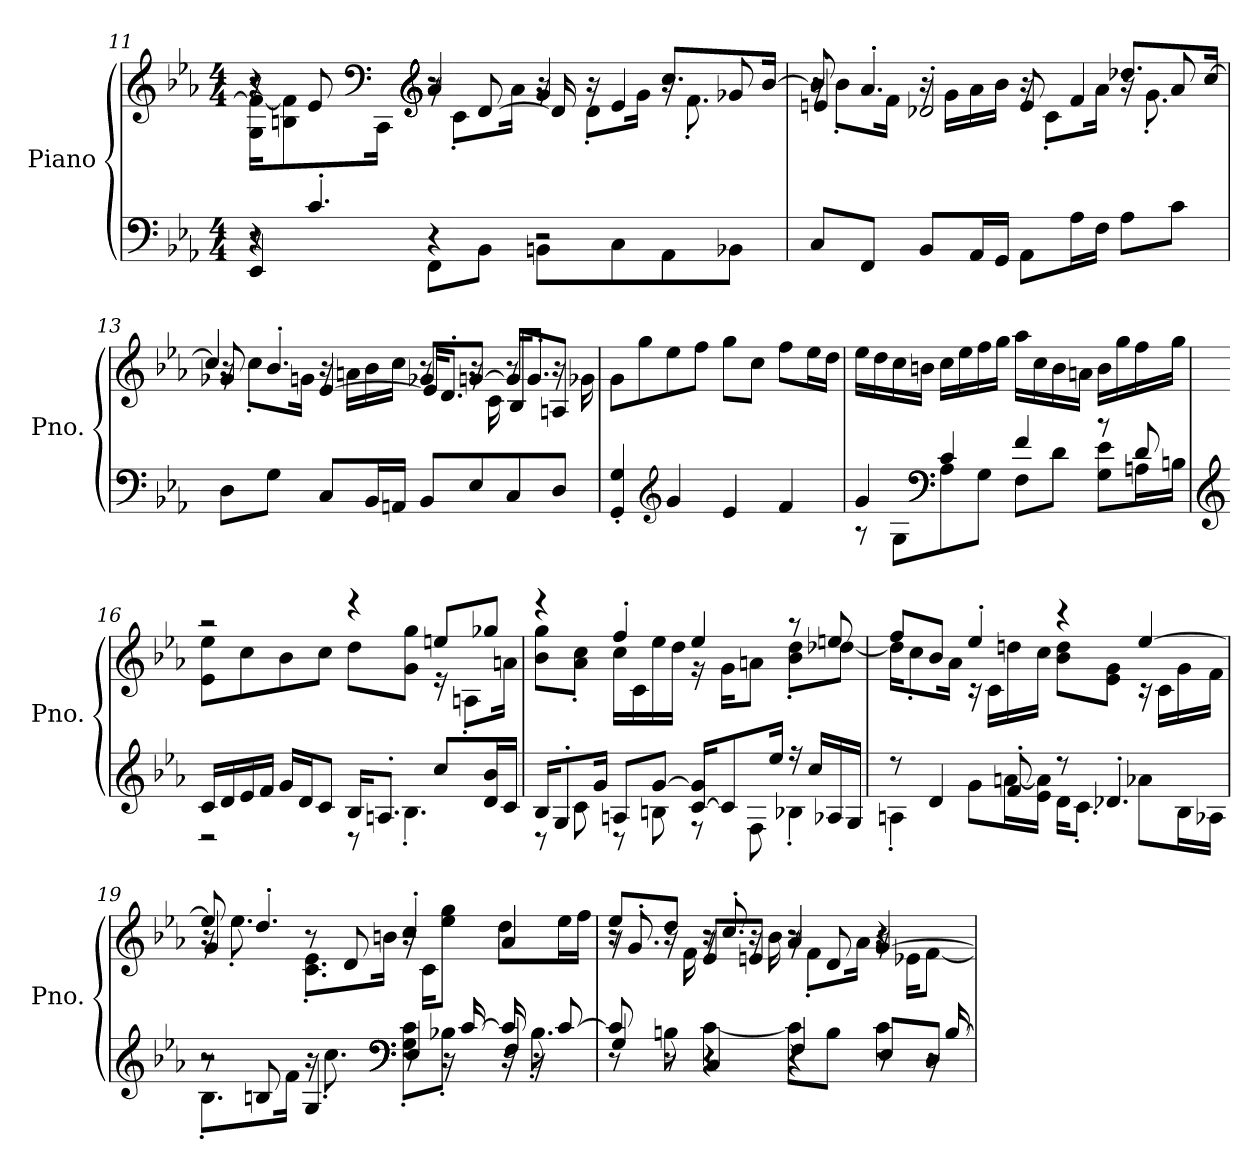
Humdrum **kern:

**kern	**kern
*part1	*part1
*staff2	*staff1
*I"Piano	*
*I'Pno.	*
!!LO:LB:g=z
*clefF4	*clefG2
*k[b-e-a-]	*k[b-e-a-]
*M4/4	*M4/4
=11	=11
*^	*^
*	*^	*	*^
8r	4r	4EE-/	8r	16G\ 16f\_KL	4r
.	.	.	.	8Bn\ 8f\]	.
4.c'/	.	.	8e-/	.	.
*	*	*	*clefF4	*	*
.	.	.	.	16CC\Jk	.
*	*	*	*clefG2	*	*
.	8FF\L	4r	4a-/	16r	8r
.	.	.	.	8c'\L	.
.	8BB-\J	.	.	.	[8d/
.	.	.	.	16a-\Jk	.
2r	8BBn\L	2r	4g/	16r	16d/]
.	.	.	.	8d'\L	16r
.	8C\	.	.	.	4e-/
.	.	.	.	16g\Jk	.
.	8AA-\	.	8.cc/L	16r	.
.	.	.	.	8.f'\	.
.	8BB-X\J	.	.	.	8g-X/
.	.	.	[16b-/Jk	.	.
*v	*v	*v	*	*	*
=12	=12	=12	=12
8C/L	8b-/]	16r	4en'/
.	.	8b-'\L	.
8FF/J	4.a-'/	.	.
.	.	16f\Jk	.
8BB-/L	.	16r	2d-X'/
.	.	16g\LL	.
16AA-/L	.	16a-\	.
16GG/JJ	.	16b-\JJ	.
8AA-\L	8e/	16r	.
.	.	8c'\L	.
16A-\L	4f/	.	.
16F\JJ	.	16a-\Jk	.
8A-\L	.	16r	8.dd-X/L
.	.	8.g'\	.
8c\J	8a-/	.	.
.	.	.	[16cc/Jk
!!LO:PB:g=z	!!	!!
=13	=13	=13	=13
8D\L	8g-X/	16r	4cc/]
.	.	8cc'\L	.
8G\J	4.b-'/	.	.
.	.	16gn\Jk	.
8C/L	.	16r	[4e-/
.	.	16an\LL	.
16BB-/L	.	16b-\	.
16AAn/JJ	.	16cc\JJ	.
8BB-/L	8g-X/L	8r	16e-/KL]
.	.	.	8.d'/J
8E-/	[8gn/J	16r	.
.	.	16c\	.
8C/	16g/KL]	8r	8B-/L
.	8.g'/J	.	.
8D/J	.	16r	8An/J
.	.	16g-X\	.
*	*v	*v	*v
=14	=14
4GG/' 4G/'	8g\L
.	8gg\
*clefG2	*
4g/	8ee-\
.	8ff\J
4e-/	8gg\L
.	8cc\J
4f/	8ff\L
.	16ee-\L
.	16dd\JJ
!!LO:LB:g=z
=15	=15
*^	*
4g/	8r	16ee-\LL
.	.	16dd\
.	8G\L	16cc\
.	.	16bn\JJ
*clefF4	*	*
4c/	8A-\	16cc\LL
.	.	16ee-\
.	8G\J	16ff\
.	.	16gg\JJ
4f/	8F\L	16aa-\LL
.	.	16cc\
.	8d\J	16b\
.	.	16an\JJ
8r	8G\ 8e-\L	16b\LL
.	.	16gg\
8d/	16An\L	16ff\
.	16Bn\JJ	16gg\JJ
=16	=16	=16
*clefG2	*	*
*	*	*^
16c/LL	2r	2r	8e-\ 8ee-\L
16d/	.	.	.
16e-/	.	.	8cc\
16f/JJ	.	.	.
16g/LL	.	.	8b-\
16d/J	.	.	.
8c/J	.	.	8cc\J
16B-/KL	8r	4r	8dd\L
8.An'/J	.	.	.
.	4.B-'\	.	8g\ 8gg\J
8cc/L	.	8een/L	16r
.	.	.	8An'\L
16d/ 16b-/L	.	8gg-X/J	.
16c/JJ	.	.	16an\Jk
!!LO:LB:g=z	!!
=17	=17	=17	=17
16B-/KL	8r	4r	8b-\ 8gg\L
8G'/	.	.	.
.	8c\	.	8a-\' 8cc\'J
16g/Jk	.	.	.
8An/L	8r	4ff'/	16cc\LL
.	.	.	16c\
[8g/J	8Bn\	.	16ee-\
.	.	.	16dd\JJ
[16c/ 16g/]KL	8r	4ee-/	16r
8c/]	.	.	16g\KL
.	8F\	.	8an\J
16ee-/Jk	.	.	.
16r	4B-X'\	8r	8b-\' 8dd\'L
16cc/LL	.	.	.
16A-X/	.	8een/	[8dd-X\J
16G/JJ	.	.	.
=18	=18	=18	=18
8r	4An'\	8ff/L	16dd-\KL]
.	.	.	8cc'\
4d/	.	8b-/J	.
.	.	.	16a-\Jk
.	8g\L	4ee-'/	16r
.	.	.	16c\LL
8f'/	[16an\L	.	16ddn\
.	16e-\ 16a\]JJ	.	16cc\JJ
8r	16d\KL	4r	8b-\ 8dd\L
.	8.c'\J	.	.
4.d-X'/	.	.	8e-\ 8g\J
.	8a-X\L	[4ee-/	16r
.	.	.	16c\LL
.	16B-\L	.	16g\
.	16A-X\JJ	.	16f\JJ
!!LO:LB:g=z
=19	=19	=19	=19
*	*^	*	*^
2r	8.B-'\L	8r	8ee-/]	16r	4g/
.	.	.	.	8.ee-'\	.
.	.	8Bn/	4.dd'/	.	.
.	16f\Jk	.	.	.	.
.	16r	4G/	.	8.c\' 8.e-\'L	8r
.	8.cc'\	.	.	.	.
.	.	.	.	.	8d/
.	.	.	.	16bn\Jk	.
*clefF4	*	*	*	*	*
8r	8G\' 8c\'L	4E-/	4cc'/	16r	2r
.	.	.	.	16c\KL	.
16r	8B-X'\J	.	.	8ee-\ 8gg\J	.
[16c/	.	.	.	.	.
16c/]	16r	4F/	4a-/	8dd\L	.
16r	8.B-'\	.	.	.	.
[8c/	.	.	.	16ee-\L	.
.	.	.	.	16ff\JJ	.
=20	=20	=20	=20	=20	=20
8c/]	8r	4G/	8ee-/L	8r	16r
.	.	.	.	.	8.g'/
8r	8Bn\	.	8dd/J	16r	.
.	.	.	.	16f\	.
4r	[4c\	4C/	16r	8r	8e-/L
.	.	.	8.cc'/	.	.
.	.	.	.	16r	8en/J
.	.	.	.	16b-\	.
4r	8c\L]	4F/	4a-/	16r	8r
.	.	.	.	8f'\L	.
.	8B\J	.	.	.	8d/
.	.	.	.	16a-\Jk	.
8r	4c\	8E-/L	[4g/	16r	4r
.	.	.	.	16e-X\KL	.
16r	.	8D/J	.	[8f\J	.
[16B/	.	.	.	.	.
*v	*v	*v	*	*	*
*	*v	*v	*v
=	=
*-	*-
